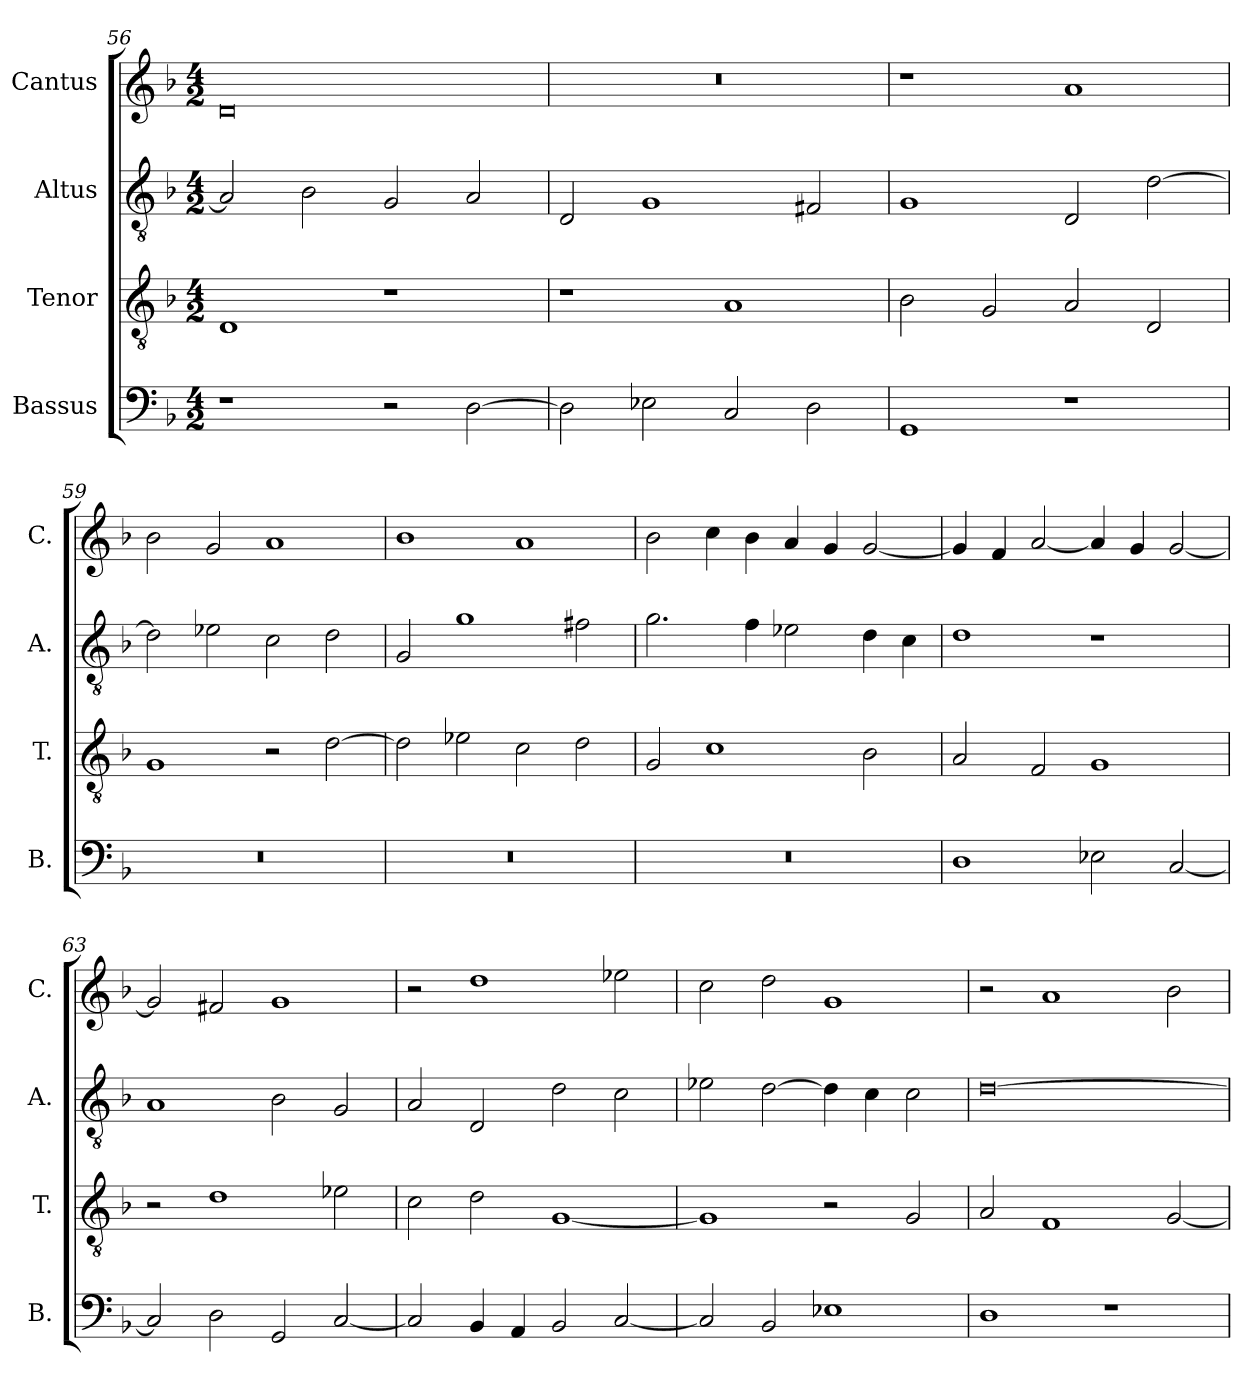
**kern	**kern	**kern	**kern
*part4	*part3	*part2	*part1
*staff4	*staff3	*staff2	*staff1
*I"Bassus	*I"Tenor	*I"Altus	*I"Cantus
*I'B.	*I'T.	*I'A.	*I'C.
*clefF4	*clefGv2	*clefGv2	*clefG2
*k[b-]	*k[b-]	*k[b-]	*k[b-]
*M4/2	*M4/2	*M4/2	*M4/2
=56	=56	=56	=56
1r	1D	2A/]	0d
.	.	2B-\	.
2r	1r	2G/	.
[2D\	.	2A/	.
=57	=57	=57	=57
2D\]	1r	2D/	0r
2E-X\	.	1G	.
2C/	1A	.	.
2D\	.	2F#X/	.
=58	=58	=58	=58
1GG	2B-\	1G	1r
.	2G/	.	.
1r	2A/	2D/	1a
.	2D/	[2d\	.
=59	=59	=59	=59
0r	1G	2d\]	2b-\
.	.	2e-X\	2g/
.	2r	2c\	1a
.	[2d\	2d\	.
!!LO:LB:g=z
=60	=60	=60	=60
0r	2d\]	2G/	1b-
.	2e-X\	1g	.
.	2c\	.	1a
.	2d\	2f#X\	.
=61	=61	=61	=61
0r	2G/	2.g\	2b-\
.	1c	.	4cc\
.	.	4f\	4b-\
.	.	2e-X\	4a/
.	.	.	4g/
.	2B-\	4d\	[2g/
.	.	4c\	.
=62	=62	=62	=62
1D	2A/	1d	4g/]
.	.	.	4f/
.	2F/	.	[2a/
2E-X\	1G	1r	4a/]
.	.	.	4g/
[2C/	.	.	[2g/
=63	=63	=63	=63
2C/]	2r	1A	2g/]
2D\	1d	.	2f#X/
2GG/	.	2B-\	1g
[2C/	2e-X\	2G/	.
!!LO:LB:g=z
=64	=64	=64	=64
2C/]	2c\	2A/	2r
4BB-/	2d\	2D/	1dd
4AA/	.	.	.
2BB-/	[1G	2d\	.
[2C/	.	2c\	2ee-X\
=65	=65	=65	=65
2C/]	1G]	2e-X\	2cc\
2BB-/	.	[2d\	2dd\
1E-X	2r	4d\]	1g
.	.	4c\	.
.	2G/	2c\	.
=66	=66	=66	=66
1D	2A/	[0d	2r
.	1F	.	1a
1r	.	.	.
.	[2G/	.	2b-\
=	=	=	=
*-	*-	*-	*-
